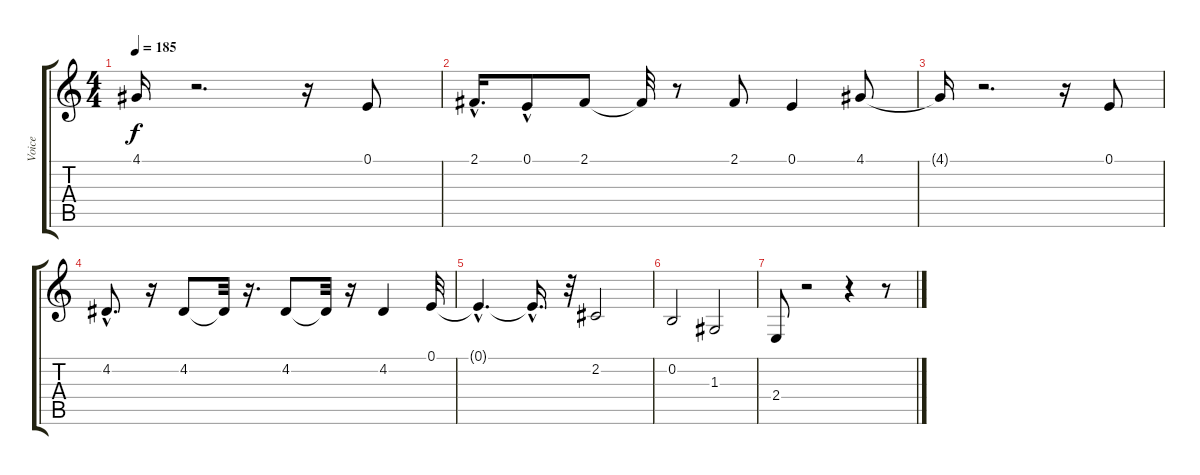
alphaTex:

\track ("Voice" "Voice") {instrument englishhorn}
\staff {score tabs}
\tuning (E4 B3 G3 D3 A2 E2) {hide}
\ts (4 4)
\tempo 185
\clef g2
\ks c
4.1{t}.16{dy f} r.2{d} r.16 0.1.8 |
2.1{hac}.16{d} 0.1{hac}.8 2.1.8 2.1{t}.32 r.8 2.1.8 0.1.4 4.1.8 |
4.1{t}.16 r.2{d} r.16 0.1.8 |
4.2{hac}.8{d} r.16 4.2.8 4.2{t}.32 r.16{d} 4.2.8 4.2{t}.32 r.16 4.2.4 0.1.32 |
0.1{hac t}.4{d} 0.1{hac t}.16{d} r.32 2.2.2 |
0.2.2 1.3.2 |
2.4.8 r.2 r.4 r.8
